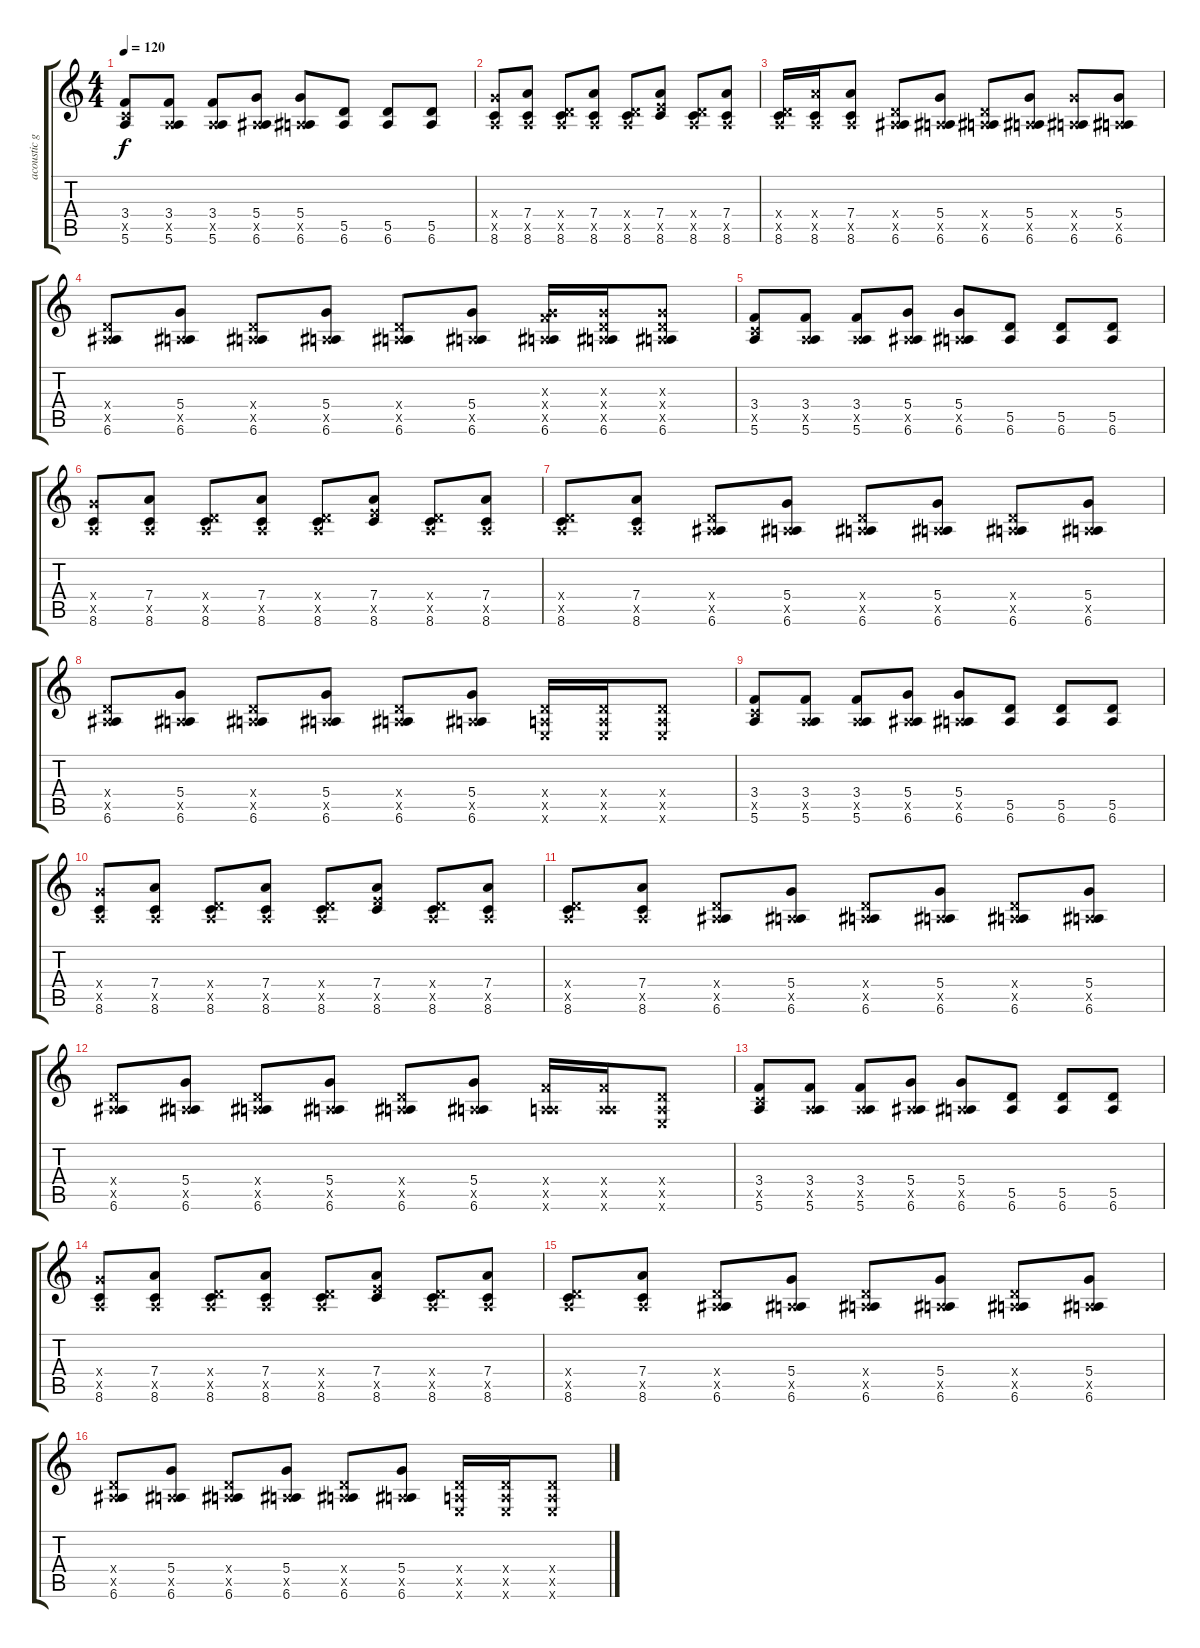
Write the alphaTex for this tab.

\track ("acoustic guitar" "acoustic g") {instrument electricguitarmuted}
\staff {score tabs}
\tuning (E4 B3 G3 D3 A2 E2) {hide}
\ts (4 4)
\tempo 120
\clef g2
\ks c
(3.4 3.5{x} 5.6).8{dy f instrument electricguitarmuted} (3.4 0.5{x} 5.6).8 (3.4 0.5{x} 5.6).8 (5.4 0.5{x} 6.6).8 (5.4 0.5{x} 6.6).8 (5.5 6.6).8 (5.5 6.6).8 (5.5 6.6).8 |
(5.4{x} 0.5{x} 8.6).8 (7.4 0.5{x} 8.6).8 (0.4{x} 0.5{x} 8.6).8 (7.4 0.5{x} 8.6).8 (0.4{x} 0.5{x} 8.6).8 (7.4 7.5{x} 8.6).8 (0.4{x} 0.5{x} 8.6).8 (7.4 0.5{x} 8.6).8 |
(0.4{x} 0.5{x} 8.6).16 (7.4{x} 0.5{x} 8.6).16 (7.4 0.5{x} 8.6).8 (0.4{x} 0.5{x} 6.6).8 (5.4 0.5{x} 6.6).8 (0.4{x} 0.5{x} 6.6).8 (5.4 0.5{x} 6.6).8 (5.4{x} 0.5{x} 6.6).8 (5.4 0.5{x} 6.6).8 |
(0.4{x} 0.5{x} 6.6).8 (5.4 0.5{x} 6.6).8 (0.4{x} 0.5{x} 6.6).8 (5.4 0.5{x} 6.6).8 (0.4{x} 0.5{x} 6.6).8 (5.4 0.5{x} 6.6).8 (0.3{x} 3.4{x} 0.5{x} 6.6).16 (0.3{x} 0.4{x} 0.5{x} 6.6).16 (0.3{x} 0.4{x} 0.5{x} 6.6).8 |
(3.4 3.5{x} 5.6).8 (3.4 0.5{x} 5.6).8 (3.4 0.5{x} 5.6).8 (5.4 0.5{x} 6.6).8 (5.4 0.5{x} 6.6).8 (5.5 6.6).8 (5.5 6.6).8 (5.5 6.6).8 |
(5.4{x} 0.5{x} 8.6).8 (7.4 0.5{x} 8.6).8 (0.4{x} 0.5{x} 8.6).8 (7.4 0.5{x} 8.6).8 (0.4{x} 0.5{x} 8.6).8 (7.4 7.5{x} 8.6).8 (0.4{x} 0.5{x} 8.6).8 (7.4 0.5{x} 8.6).8 |
(0.4{x} 0.5{x} 8.6).8 (7.4 0.5{x} 8.6).8 (0.4{x} 0.5{x} 6.6).8 (5.4 0.5{x} 6.6).8 (0.4{x} 0.5{x} 6.6).8 (5.4 0.5{x} 6.6).8 (0.4{x} 0.5{x} 6.6).8 (5.4 0.5{x} 6.6).8 |
(0.4{x} 0.5{x} 6.6).8 (5.4 0.5{x} 6.6).8 (0.4{x} 0.5{x} 6.6).8 (5.4 0.5{x} 6.6).8 (0.4{x} 0.5{x} 6.6).8 (5.4 0.5{x} 6.6).8 (0.4{x} 0.5{x} 0.6{x}).16 (0.4{x} 0.5{x} 0.6{x}).16 (0.4{x} 0.5{x} 0.6{x}).8 |
(3.4 3.5{x} 5.6).8 (3.4 0.5{x} 5.6).8 (3.4 0.5{x} 5.6).8 (5.4 0.5{x} 6.6).8 (5.4 0.5{x} 6.6).8 (5.5 6.6).8 (5.5 6.6).8 (5.5 6.6).8 |
(5.4{x} 0.5{x} 8.6).8 (7.4 0.5{x} 8.6).8 (0.4{x} 0.5{x} 8.6).8 (7.4 0.5{x} 8.6).8 (0.4{x} 0.5{x} 8.6).8 (7.4 7.5{x} 8.6).8 (0.4{x} 0.5{x} 8.6).8 (7.4 0.5{x} 8.6).8 |
(0.4{x} 0.5{x} 8.6).8 (7.4 0.5{x} 8.6).8 (0.4{x} 0.5{x} 6.6).8 (5.4 0.5{x} 6.6).8 (0.4{x} 0.5{x} 6.6).8 (5.4 0.5{x} 6.6).8 (0.4{x} 0.5{x} 6.6).8 (5.4 0.5{x} 6.6).8 |
(0.4{x} 0.5{x} 6.6).8 (5.4 0.5{x} 6.6).8 (0.4{x} 0.5{x} 6.6).8 (5.4 0.5{x} 6.6).8 (0.4{x} 0.5{x} 6.6).8 (5.4 0.5{x} 6.6).8 (3.4{x} 0.5{x} 5.6{x}).16 (3.4{x} 0.5{x} 5.6{x}).16 (0.4{x} 0.5{x} 0.6{x}).8 |
(3.4 3.5{x} 5.6).8 (3.4 0.5{x} 5.6).8 (3.4 0.5{x} 5.6).8 (5.4 0.5{x} 6.6).8 (5.4 0.5{x} 6.6).8 (5.5 6.6).8 (5.5 6.6).8 (5.5 6.6).8 |
(5.4{x} 0.5{x} 8.6).8 (7.4 0.5{x} 8.6).8 (0.4{x} 0.5{x} 8.6).8 (7.4 0.5{x} 8.6).8 (0.4{x} 0.5{x} 8.6).8 (7.4 7.5{x} 8.6).8 (0.4{x} 0.5{x} 8.6).8 (7.4 0.5{x} 8.6).8 |
(0.4{x} 0.5{x} 8.6).8 (7.4 0.5{x} 8.6).8 (0.4{x} 0.5{x} 6.6).8 (5.4 0.5{x} 6.6).8 (0.4{x} 0.5{x} 6.6).8 (5.4 0.5{x} 6.6).8 (0.4{x} 0.5{x} 6.6).8 (5.4 0.5{x} 6.6).8 |
(0.4{x} 0.5{x} 6.6).8 (5.4 0.5{x} 6.6).8 (0.4{x} 0.5{x} 6.6).8 (5.4 0.5{x} 6.6).8 (0.4{x} 0.5{x} 6.6).8 (5.4 0.5{x} 6.6).8 (0.4{x} 0.5{x} 0.6{x}).16 (0.4{x} 0.5{x} 0.6{x}).16 (0.4{x} 0.5{x} 0.6{x}).8
